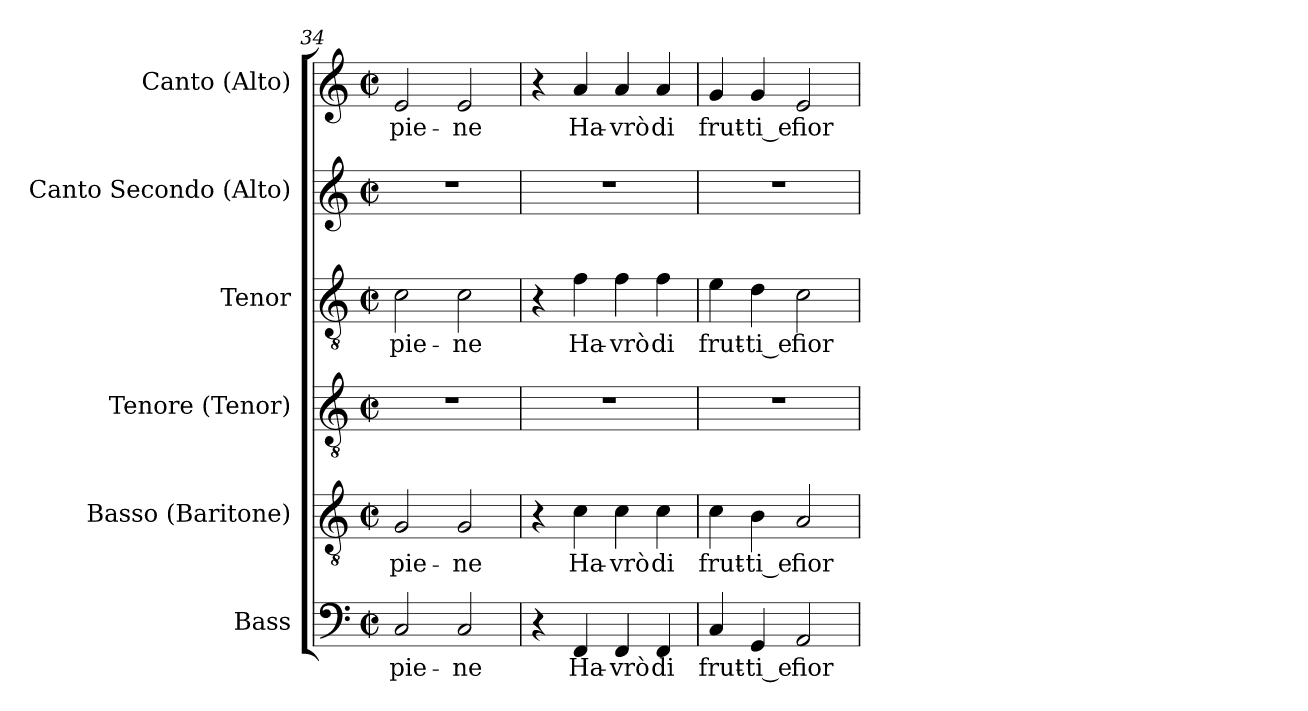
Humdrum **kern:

**kern	**text	**kern	**text	**kern	**kern	**text	**kern	**kern	**text
*part6	*part6	*part5	*part5	*part4	*part3	*part3	*part2	*part1	*part1
*staff6	*staff6	*staff5	*staff5	*staff4	*staff3	*staff3	*staff2	*staff1	*staff1
*I"Bass	*	*I"Basso (Baritone)	*	*I"Tenore (Tenor)	*I"Tenor	*	*I"Canto Secondo (Alto)	*I"Canto (Alto)	*
*I'B.	*	*I'Bar.	*	*I'T.	*I'T.	*	*I'A.	*I'A.	*
*clefF4	*	*clefGv2	*	*clefGv2	*clefGv2	*	*clefG2	*clefG2	*
*	*	*ITrd7c12	*	*ITrd7c12	*ITrd7c12	*	*	*	*
*k[]	*	*k[]	*	*k[]	*k[]	*	*k[]	*k[]	*
*C:	*	*C:	*	*C:	*C:	*	*C:	*C:	*
*M2/2	*	*M2/2	*	*M2/2	*M2/2	*	*M2/2	*M2/2	*
*met(c|)	*	*met(c|)	*	*met(c|)	*met(c|)	*	*met(c|)	*met(c|)	*
=34	=34	=34	=34	=34	=34	=34	=34	=34	=34
!	!LO:LY:b:color=#000000	!	!	!	!	!	!	!	!
!	!	!	!LO:LY:b:color=#000000	!	!	!	!	!	!
!	!	!	!	!	!	!LO:LY:b:color=#000000	!	!	!
!	!	!	!	!	!	!	!	!	!LO:LY:b:color=#000000
2Ci/	pie-	2GGi/	pie-	1r	2Ci\	pie-	1r	2ei/	pie-
!	!LO:LY:b:color=#000000	!	!	!	!	!	!	!	!
!	!	!	!LO:LY:b:color=#000000	!	!	!	!	!	!
!	!	!	!	!	!	!LO:LY:b:color=#000000	!	!	!
!	!	!	!	!	!	!	!	!	!LO:LY:b:color=#000000
2Ci/	-ne	2GGi/	-ne	.	2Ci\	-ne	.	2ei/	-ne
!!LO:LB:g=z
=35	=35	=35	=35	=35	=35	=35	=35	=35	=35
4r	.	4r	.	1r	4r	.	1r	4r	.
!	!LO:LY:b:color=#000000	!	!	!	!	!	!	!	!
!	!	!	!LO:LY:b:color=#000000	!	!	!	!	!	!
!	!	!	!	!	!	!LO:LY:b:color=#000000	!	!	!
!	!	!	!	!	!	!	!	!	!LO:LY:b:color=#000000
4FFi/	Ha-	4Ci\	Ha-	.	4Fi\	Ha-	.	4ai/	Ha-
!	!LO:LY:b:color=#000000	!	!	!	!	!	!	!	!
!	!	!	!LO:LY:b:color=#000000	!	!	!	!	!	!
!	!	!	!	!	!	!LO:LY:b:color=#000000	!	!	!
!	!	!	!	!	!	!	!	!	!LO:LY:b:color=#000000
4FFi/	-vrò	4Ci\	-vrò	.	4Fi\	-vrò	.	4ai/	-vrò
!	!LO:LY:b:color=#000000	!	!	!	!	!	!	!	!
!	!	!	!LO:LY:b:color=#000000	!	!	!	!	!	!
!	!	!	!	!	!	!LO:LY:b:color=#000000	!	!	!
!	!	!	!	!	!	!	!	!	!LO:LY:b:color=#000000
4FFi/	di	4Ci\	di	.	4Fi\	di	.	4ai/	di
=36	=36	=36	=36	=36	=36	=36	=36	=36	=36
!	!LO:LY:b:color=#000000	!	!	!	!	!	!	!	!
!	!	!	!LO:LY:b:color=#000000	!	!	!	!	!	!
!	!	!	!	!	!	!LO:LY:b:color=#000000	!	!	!
!	!	!	!	!	!	!	!	!	!LO:LY:b:color=#000000
4Ci/	frut-	4Ci\	frut-	1r	4Ei\	frut-	1r	4gi/	frut-
!	!LO:LY:b:color=#000000	!	!	!	!	!	!	!	!
!	!	!	!LO:LY:b:color=#000000	!	!	!	!	!	!
!	!	!	!	!	!	!LO:LY:b:color=#000000	!	!	!
!	!	!	!	!	!	!	!	!	!LO:LY:b:color=#000000
4GGi/	-ti_e	4BBi\	-ti_e	.	4Di\	-ti_e	.	4gi/	-ti_e
!	!LO:LY:b:color=#000000	!	!	!	!	!	!	!	!
!	!	!	!LO:LY:b:color=#000000	!	!	!	!	!	!
!	!	!	!	!	!	!LO:LY:b:color=#000000	!	!	!
!	!	!	!	!	!	!	!	!	!LO:LY:b:color=#000000
2AAi/	fior	2AAi/	fior	.	2Ci\	fior	.	2ei/	fior
=	=	=	=	=	=	=	=	=	=
*-	*-	*-	*-	*-	*-	*-	*-	*-	*-
